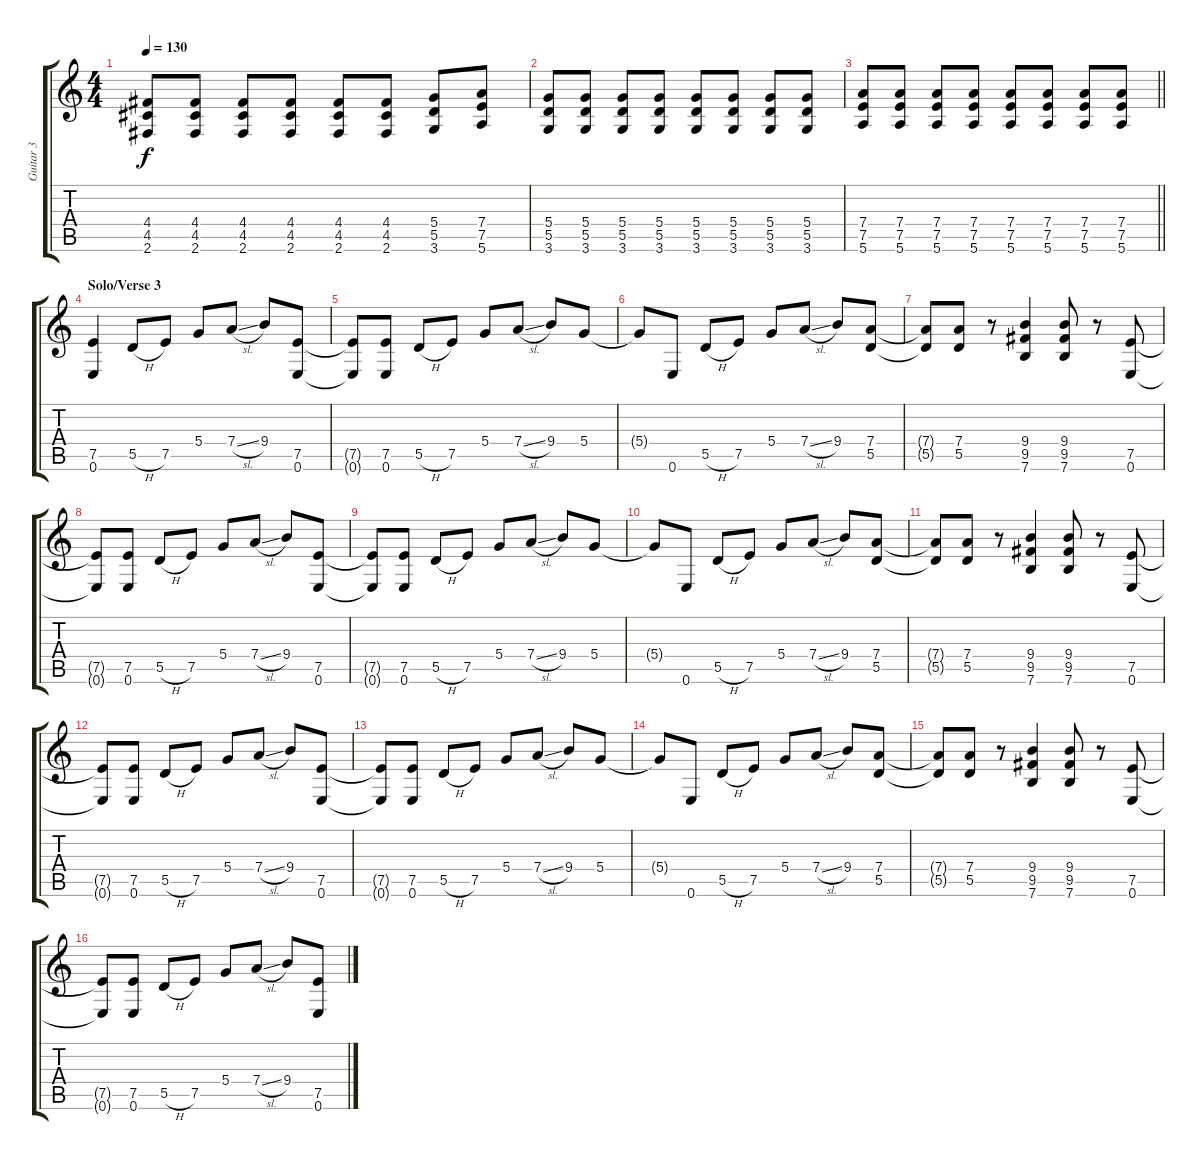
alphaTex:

\track ("Guitar 3" "Guitar 3") {instrument distortionguitar}
\staff {score tabs}
\tuning (E4 B3 G3 D3 A2 E2) {hide}
\ts (4 4)
\tempo 130
\clef g2
\ks c
(4.4 4.5 2.6).8{dy f} (4.4 4.5 2.6).8 (4.4 4.5 2.6).8 (4.4 4.5 2.6).8 (4.4 4.5 2.6).8 (4.4 4.5 2.6).8 (5.4 5.5 3.6).8 (7.4 7.5 5.6).8 |
(5.4 5.5 3.6).8 (5.4 5.5 3.6).8 (5.4 5.5 3.6).8 (5.4 5.5 3.6).8 (5.4 5.5 3.6).8 (5.4 5.5 3.6).8 (5.4 5.5 3.6).8 (5.4 5.5 3.6).8 |
\barLineRight lightlight
(7.4 7.5 5.6).8 (7.4 7.5 5.6).8 (7.4 7.5 5.6).8 (7.4 7.5 5.6).8 (7.4 7.5 5.6).8 (7.4 7.5 5.6).8 (7.4 7.5 5.6).8 (7.4 7.5 5.6).8 |
\section ("" "Solo/Verse 3")
(7.5 0.6).4 5.5{h}.8 7.5.8 5.4.8 7.4{sl}.8 9.4.8 (7.5 0.6).8 |
(7.5{t} 0.6{t}).8 (7.5 0.6).8 5.5{h}.8 7.5.8 5.4.8 7.4{sl}.8 9.4.8 5.4.8 |
5.4{t}.8 0.6.8 5.5{h}.8 7.5.8 5.4.8 7.4{sl}.8 9.4.8 (7.4 5.5).8 |
(7.4{t} 5.5{t}).8 (7.4 5.5).8 r.8 (9.4 9.5 7.6).4 (9.4 9.5 7.6).8 r.8 (7.5 0.6).8 |
(7.5{t} 0.6{t}).8 (7.5 0.6).8 5.5{h}.8 7.5.8 5.4.8 7.4{sl}.8 9.4.8 (7.5 0.6).8 |
(7.5{t} 0.6{t}).8 (7.5 0.6).8 5.5{h}.8 7.5.8 5.4.8 7.4{sl}.8 9.4.8 5.4.8 |
5.4{t}.8 0.6.8 5.5{h}.8 7.5.8 5.4.8 7.4{sl}.8 9.4.8 (7.4 5.5).8 |
(7.4{t} 5.5{t}).8 (7.4 5.5).8 r.8 (9.4 9.5 7.6).4 (9.4 9.5 7.6).8 r.8 (7.5 0.6).8 |
(7.5{t} 0.6{t}).8 (7.5 0.6).8 5.5{h}.8 7.5.8 5.4.8 7.4{sl}.8 9.4.8 (7.5 0.6).8 |
(7.5{t} 0.6{t}).8 (7.5 0.6).8 5.5{h}.8 7.5.8 5.4.8 7.4{sl}.8 9.4.8 5.4.8 |
5.4{t}.8 0.6.8 5.5{h}.8 7.5.8 5.4.8 7.4{sl}.8 9.4.8 (7.4 5.5).8 |
(7.4{t} 5.5{t}).8 (7.4 5.5).8 r.8 (9.4 9.5 7.6).4 (9.4 9.5 7.6).8 r.8 (7.5 0.6).8 |
(7.5{t} 0.6{t}).8 (7.5 0.6).8 5.5{h}.8 7.5.8 5.4.8 7.4{sl}.8 9.4.8 (7.5 0.6).8
